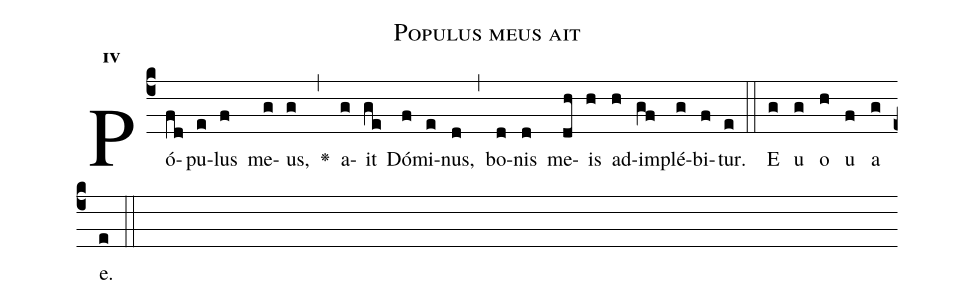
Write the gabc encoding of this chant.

name:Populus meus ait;
office-part:Antiphona;
mode:4;
%%
initial-style: 1;
name: Popule meus quid;
book: Antiphonae & Responsoria/Tomus III, p. 20;
occasion: Psalterium Hebdomada I Feria V;
office-part: Laudes Ant 2;
user-notes: ;
commentary: ;
annotation: 4*e;
centering-scheme: english;
fontsize: 12;
font: OFLSortsMillGoudy;
height: 11;
width: 4.5;
%%
(c4)Pó(fd)pu(e)lus(f) me(g)us,(g) <v>\greheightstar</v>(,) a(g)it(ge) Dó(f)mi(e)nus,(d) (,) bo(d)nis(d) me(dh)is(h) ad(h)im(gf)plé(g)bi(f)tur.(e) (::)
E(g) u(g) o(h) u(f) a(g) e.(e) (::)
